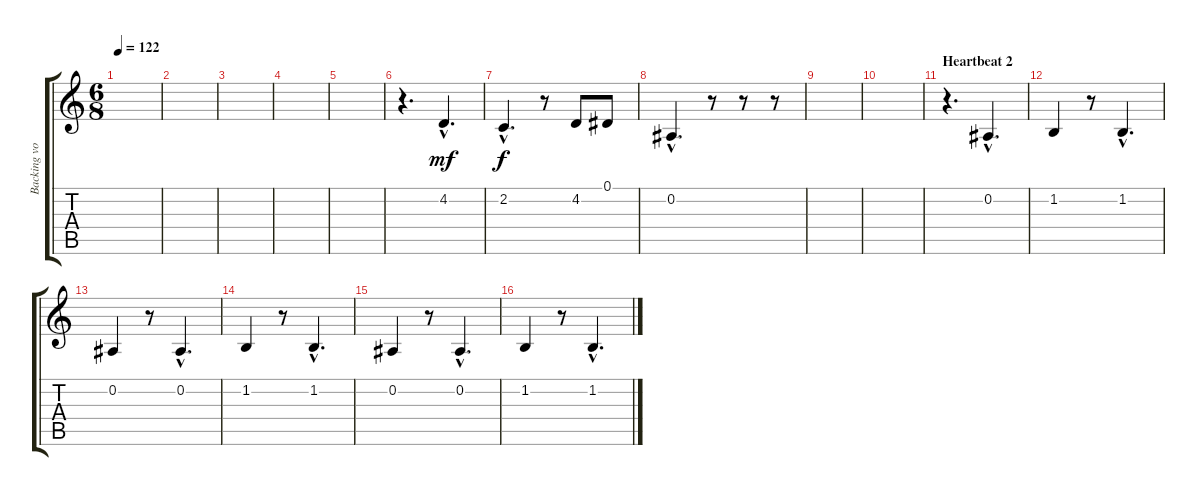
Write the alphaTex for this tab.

\track ("Backing vocals" "Backing vo") {instrument clarinet}
\staff {score tabs}
\tuning (Eb4 Bb3 Gb3 Db3 Ab2 Eb2) {hide}
\ts (6 8)
\tempo 122
\clef g2
\ks c
|
|
|
|
|
r.4{d} 4.2{hac}.4{d dy mf} |
2.2{hac}.4{d dy f} r.8 4.2.8 0.1.8 |
0.2{hac}.4{d} r.8 r.8 r.8 |
|
|
\section ("" "Heartbeat 2")
r.4{d} 0.2{hac}.4{d} |
1.2.4 r.8 1.2{hac}.4{d} |
0.2.4 r.8 0.2{hac}.4{d} |
1.2.4 r.8 1.2{hac}.4{d} |
0.2.4 r.8 0.2{hac}.4{d} |
1.2.4 r.8 1.2{hac}.4{d}
